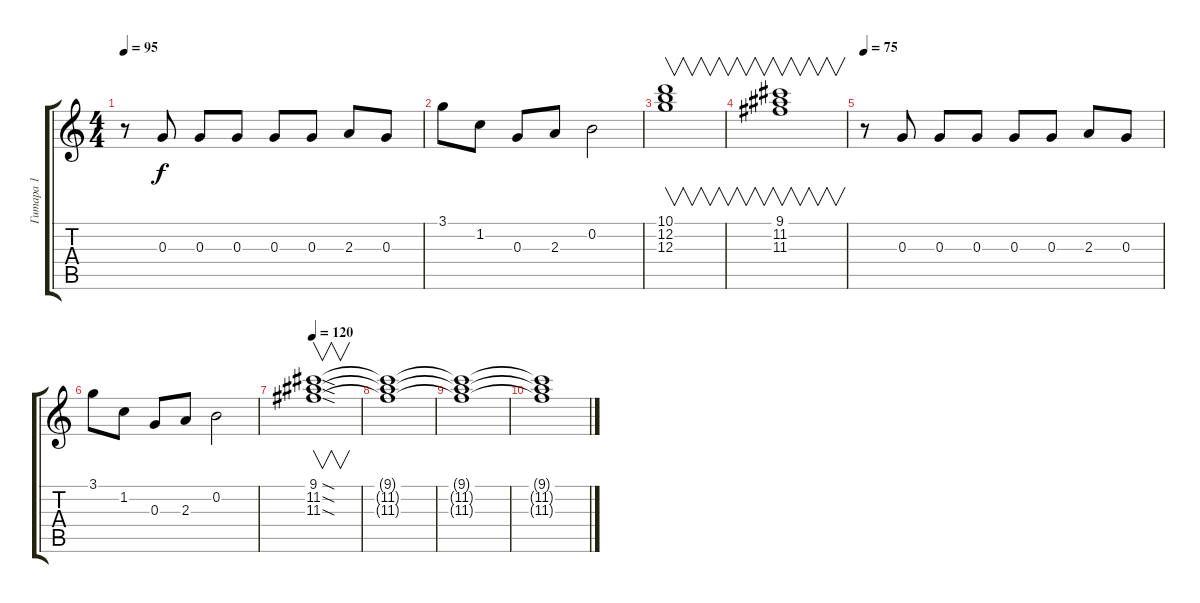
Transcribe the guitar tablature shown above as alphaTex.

\track ("Гитара 1" "Гитара 1") {instrument electricguitarclean}
\staff {score tabs}
\tuning (E4 B3 G3 D3 A2 E2) {hide}
\ts (4 4)
\tempo 95
\clef g2
\ks c
r.8{dy f instrument electricguitarclean} 0.3.8 0.3.8 0.3.8 0.3.8 0.3.8 2.3.8 0.3.8 |
3.1.8 1.2.8 0.3.8 2.3.8 0.2.2 |
(10.1 12.2 12.3).1{v instrument overdrivenguitar} |
(9.1 11.2 11.3).1{v} |
\tempo 75
r.8{instrument electricguitarclean} 0.3.8 0.3.8 0.3.8 0.3.8 0.3.8 2.3.8 0.3.8 |
3.1.8 1.2.8 0.3.8 2.3.8 0.2.2 |
\tempo 120
(9.1{sod} 11.2{sod} 11.3{sod}).1{v volume 1 instrument overdrivenguitar} |
(9.1{t} 11.2{t} 11.3{t}).1 |
(9.1{t} 11.2{t} 11.3{t}).1 |
(9.1{t} 11.2{t} 11.3{t}).1
